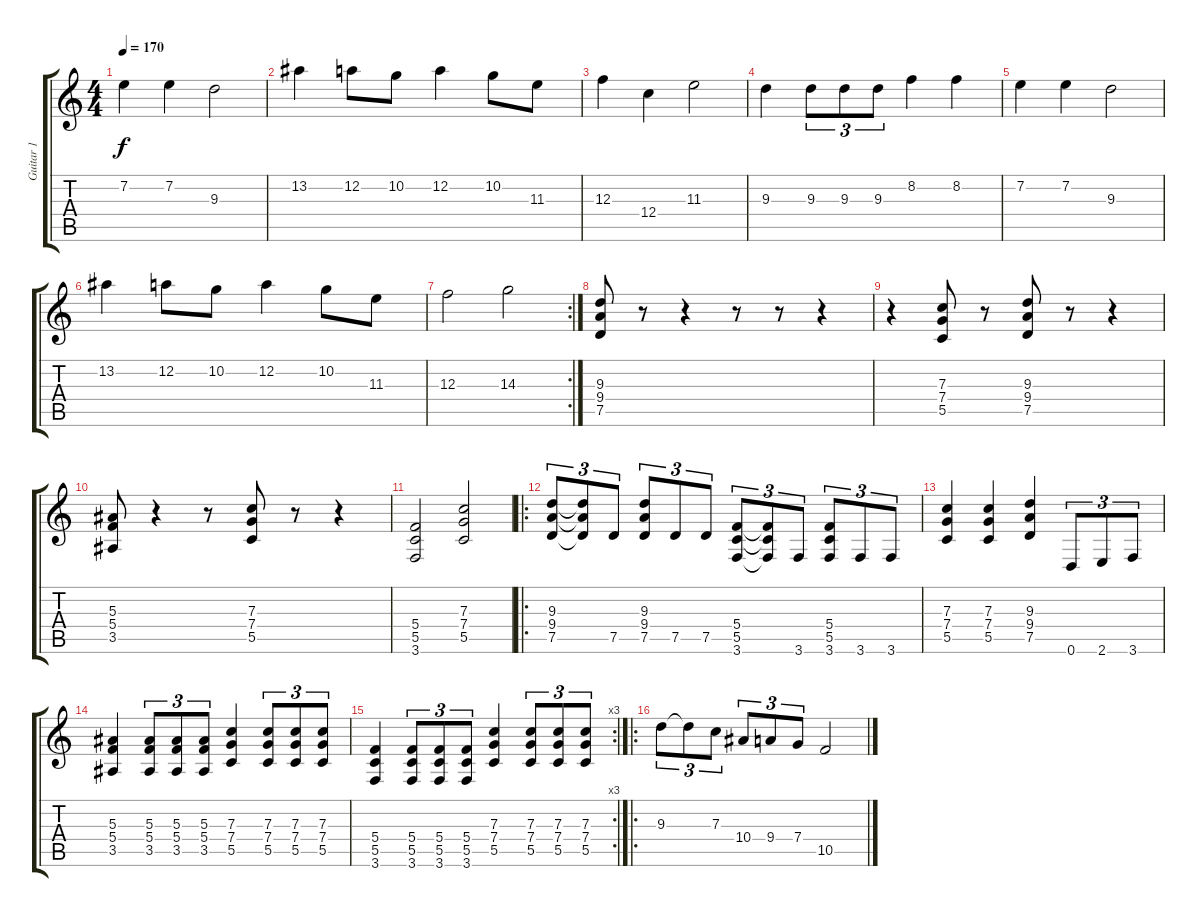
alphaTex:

\track ("Guitar 1" "Guitar 1") {instrument distortionguitar}
\staff {score tabs}
\tuning (D4 A3 F3 C3 G2 D2) {hide}
\ts (4 4)
\tempo 170
\clef g2
\ks c
7.2.4{dy f} 7.2.4 9.3.2 |
13.2.4 12.2.8 10.2.8 12.2.4 10.2.8 11.3.8 |
12.3.4 12.4.4 11.3.2 |
9.3.4 9.3.8{tu (3 2)} 9.3.8{tu (3 2)} 9.3.8{tu (3 2)} 8.2.4 8.2.4 |
7.2.4 7.2.4 9.3.2 |
13.2.4 12.2.8 10.2.8 12.2.4 10.2.8 11.3.8 |
\rc 2
12.3.2 14.3.2 |
(9.3 9.4 7.5).8 r.8 r.4 r.8 r.8 r.4 |
r.4 (7.3 7.4 5.5).8 r.8 (9.3 9.4 7.5).8 r.8 r.4 |
(5.3 5.4 3.5).8 r.4 r.8 (7.3 7.4 5.5).8 r.8 r.4 |
(5.4 5.5 3.6).2 (7.3 7.4 5.5).2 |
\ro
(9.3 9.4 7.5).8{tu (3 2)} (9.3{t} 9.4{t} 7.5{t}).8{tu (3 2)} 7.5.8{tu (3 2)} (9.3 9.4 7.5).8{tu (3 2)} 7.5.8{tu (3 2)} 7.5.8{tu (3 2)} (5.4 5.5 3.6).8{tu (3 2)} (5.4{t} 5.5{t} 3.6{t}).8{tu (3 2)} 3.6.8{tu (3 2)} (5.4 5.5 3.6).8{tu (3 2)} 3.6.8{tu (3 2)} 3.6.8{tu (3 2)} |
(7.3 7.4 5.5).4 (7.3 7.4 5.5).4 (9.3 9.4 7.5).4 0.6.8{tu (3 2)} 2.6.8{tu (3 2)} 3.6.8{tu (3 2)} |
(5.3 5.4 3.5).4 (5.3 5.4 3.5).8{tu (3 2)} (5.3 5.4 3.5).8{tu (3 2)} (5.3 5.4 3.5).8{tu (3 2)} (7.3 7.4 5.5).4 (7.3 7.4 5.5).8{tu (3 2)} (7.3 7.4 5.5).8{tu (3 2)} (7.3 7.4 5.5).8{tu (3 2)} |
\rc 3
(5.4 5.5 3.6).4 (5.4 5.5 3.6).8{tu (3 2)} (5.4 5.5 3.6).8{tu (3 2)} (5.4 5.5 3.6).8{tu (3 2)} (7.3 7.4 5.5).4 (7.3 7.4 5.5).8{tu (3 2)} (7.3 7.4 5.5).8{tu (3 2)} (7.3 7.4 5.5).8{tu (3 2)} |
\ro
9.3.8{tu (3 2) volume 13} 9.3{t}.8{tu (3 2)} 7.3.8{tu (3 2)} 10.4.8{tu (3 2)} 9.4.8{tu (3 2)} 7.4.8{tu (3 2)} 10.5.2
